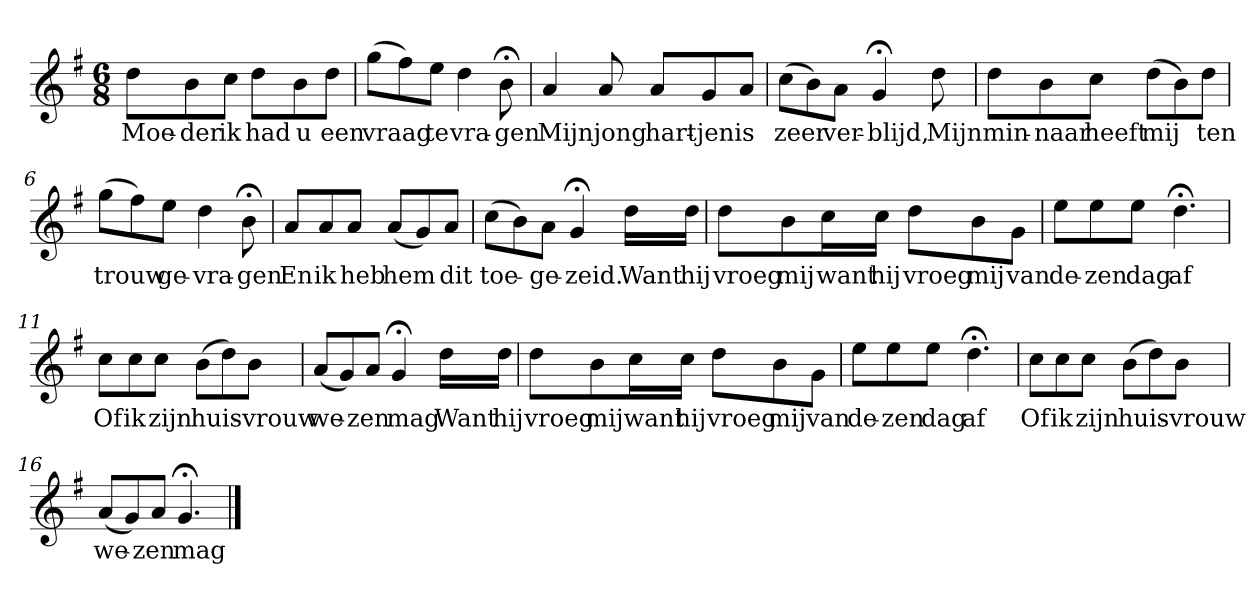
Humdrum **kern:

**kern	**text
*part1	*part1
*staff1	*staff1
*k[f#]	*
*G:	*
*M6/8	*
*MM120	*
=1	=1
8ddL	Moe-
8b	-der
8ccJ	ik
8ddL	had
8b	u
8ddJ	een
=2	=2
(8ggL	vraag
8ff#)	.
8eeJ	te
4dd	vra-
8b;<	-gen
=3	=3
4a	Mijn
8a	jong
8aL	hart-
8g	-jen
8aJ	is
=4	=4
(8ccL	zeer
8b)	.
8aJ	ver-
4g;<	-blijd,
8dd	Mijn
=5	=5
8ddL	min-
8b	-naar
8ccJ	heeft
(8ddL	mij
8b)	.
8ddJ	ten
=6	=6
(8ggL	trouw
8ff#)	.
8eeJ	ge-
4dd	-vra-
8b;<	-gen
=7	=7
8aL	En
8a	ik
8aJ	heb
(8aL	hem
8g)	.
8aJ	dit
=8	=8
(8ccL	toe-
8b)	.
8aJ	-ge-
4g;<	-zeid.
16ddLL	Want
16ddJJ	hij
=9	=9
8ddL	vroeg
8b	mij
16ccL	want
16ccJJ	hij
8ddL	vroeg
8b	mij
8gJ	van
=10	=10
8eeL	de-
8ee	-zen
8eeJ	dag
4.dd;<	af
=11	=11
8ccL	Of
8cc	ik
8ccJ	zijn
(8bL	huis-
8dd)	.
8bJ	-vrouw
=12	=12
(8aL	we-
8g)	.
8aJ	-zen
4g;<	mag
16ddLL	Want
16ddJJ	hij
=13	=13
8ddL	vroeg
8b	mij
16ccL	want
16ccJJ	hij
8ddL	vroeg
8b	mij
8gJ	van
=14	=14
8eeL	de-
8ee	-zen
8eeJ	dag
4.dd;<	af
=15	=15
8ccL	Of
8cc	ik
8ccJ	zijn
(8bL	huis-
8dd)	.
8bJ	-vrouw
=16	=16
(8aL	we-
8g)	.
8aJ	-zen
4.g;<	mag
==	==
*-	*-
